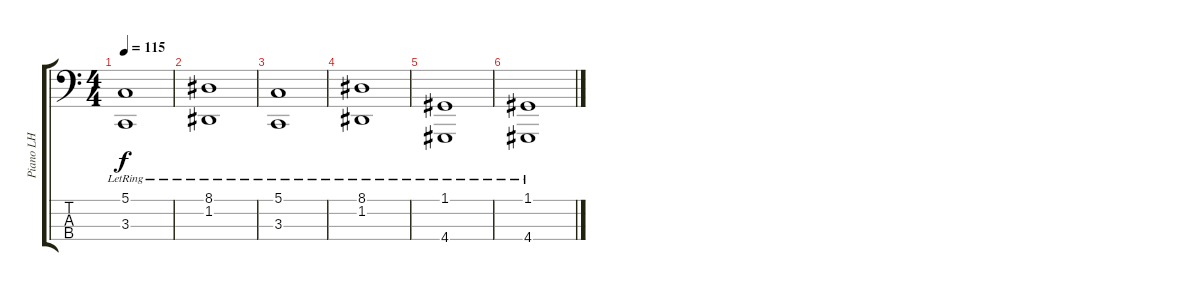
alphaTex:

\track ("Piano LH" "Piano LH") {instrument acousticgrandpiano}
\staff {score tabs}
\tuning (G2 D2 A1 E1) {hide}
\ts (4 4)
\tempo 115
\clef f4
\ks c
(5.1{lr} 3.3{lr}).1{dy f} |
(8.1{lr} 1.2{lr}).1 |
(5.1{lr} 3.3{lr}).1 |
(8.1{lr} 1.2{lr}).1 |
(1.1{lr} 4.4{lr}).1 |
(1.1{lr} 4.4{lr}).1
